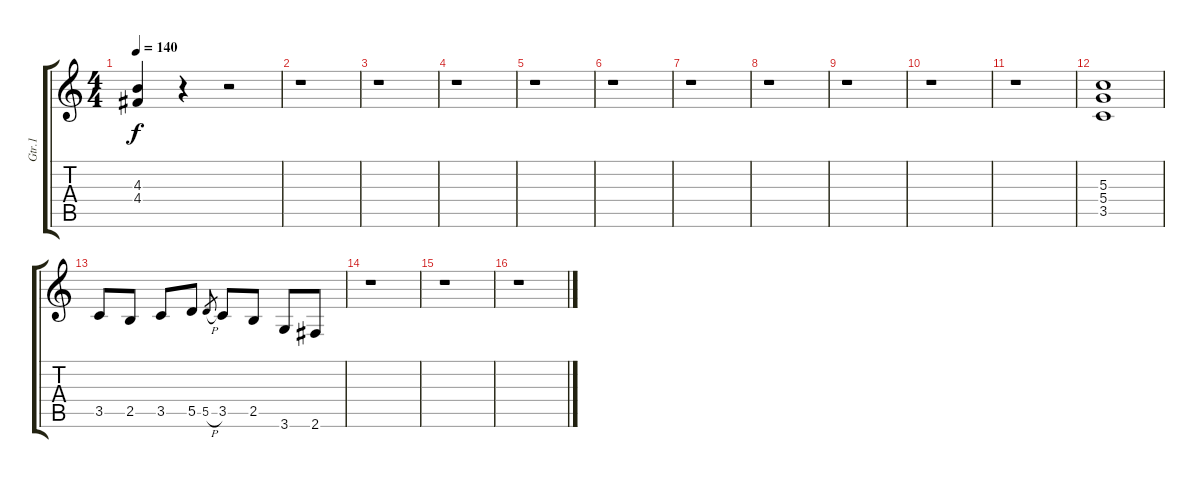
\track ("Gtr.1" "Gtr.1") {instrument distortionguitar}
\staff {score tabs}
\tuning (E4 B3 G3 D3 A2 E2) {hide}
\ts (4 4)
\tempo 140
\clef g2
\ks c
(4.3 4.4).4{dy f} r.4 r.2 |
r.1 |
r.1 |
r.1 |
r.1 |
r.1 |
r.1 |
r.1 |
r.1 |
r.1 |
r.1 |
(5.3 5.4 3.5).1 |
3.5.8 2.5.8 3.5.8 5.5.8 5.5{h}.8{gr} 3.5.8 2.5.8 3.6.8 2.6.8 |
r.1 |
r.1 |
r.1
